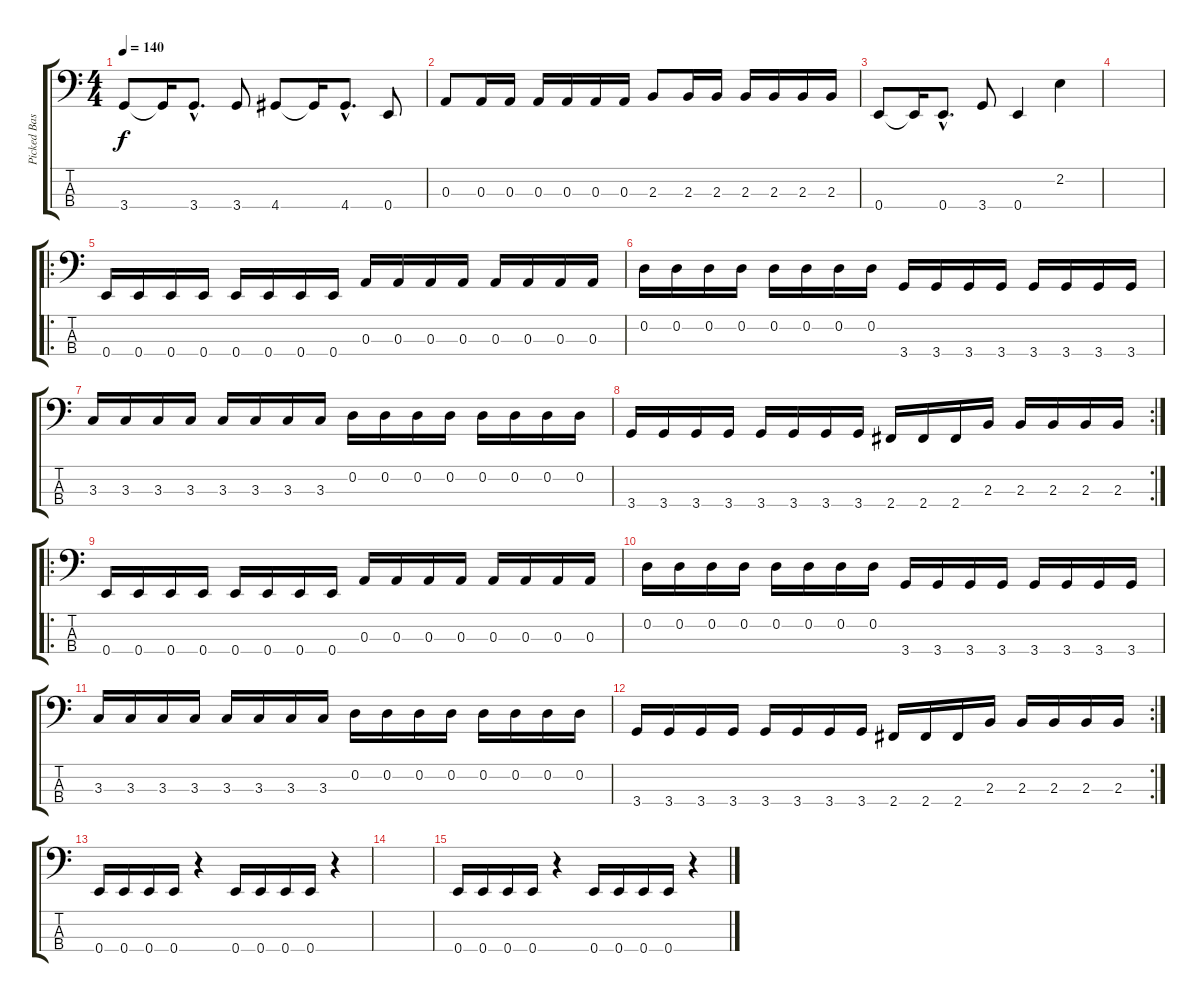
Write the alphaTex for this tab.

\track ("Picked Bass" "Picked Bas") {instrument electricbassfinger}
\staff {score tabs}
\tuning (G2 D2 A1 E1) {hide}
\ts (4 4)
\tempo 140
\clef f4
\ks c
3.4.8{dy f} 3.4{t}.16 3.4{hac}.8{d} 3.4.8 4.4.8 4.4{t}.16 4.4{hac}.8{d} 0.4.8 |
0.3.8 0.3.16 0.3.16 0.3.16 0.3.16 0.3.16 0.3.16 2.3.8 2.3.16 2.3.16 2.3.16 2.3.16 2.3.16 2.3.16 |
0.4.8 0.4{t}.16 0.4{hac}.8{d} 3.4.8 0.4.4 2.2.4 |
|
\ro
0.4.16 0.4.16 0.4.16 0.4.16 0.4.16 0.4.16 0.4.16 0.4.16 0.3.16 0.3.16 0.3.16 0.3.16 0.3.16 0.3.16 0.3.16 0.3.16 |
0.2.16 0.2.16 0.2.16 0.2.16 0.2.16 0.2.16 0.2.16 0.2.16 3.4.16 3.4.16 3.4.16 3.4.16 3.4.16 3.4.16 3.4.16 3.4.16 |
3.3.16 3.3.16 3.3.16 3.3.16 3.3.16 3.3.16 3.3.16 3.3.16 0.2.16 0.2.16 0.2.16 0.2.16 0.2.16 0.2.16 0.2.16 0.2.16 |
\rc 2
3.4.16 3.4.16 3.4.16 3.4.16 3.4.16 3.4.16 3.4.16 3.4.16 2.4.16 2.4.16 2.4.16 2.3.16 2.3.16 2.3.16 2.3.16 2.3.16 |
\ro
0.4.16 0.4.16 0.4.16 0.4.16 0.4.16 0.4.16 0.4.16 0.4.16 0.3.16 0.3.16 0.3.16 0.3.16 0.3.16 0.3.16 0.3.16 0.3.16 |
0.2.16 0.2.16 0.2.16 0.2.16 0.2.16 0.2.16 0.2.16 0.2.16 3.4.16 3.4.16 3.4.16 3.4.16 3.4.16 3.4.16 3.4.16 3.4.16 |
3.3.16 3.3.16 3.3.16 3.3.16 3.3.16 3.3.16 3.3.16 3.3.16 0.2.16 0.2.16 0.2.16 0.2.16 0.2.16 0.2.16 0.2.16 0.2.16 |
\rc 2
3.4.16 3.4.16 3.4.16 3.4.16 3.4.16 3.4.16 3.4.16 3.4.16 2.4.16 2.4.16 2.4.16 2.3.16 2.3.16 2.3.16 2.3.16 2.3.16 |
0.4.16 0.4.16 0.4.16 0.4.16 r.4 0.4.16 0.4.16 0.4.16 0.4.16 r.4 |
|
0.4.16 0.4.16 0.4.16 0.4.16 r.4 0.4.16 0.4.16 0.4.16 0.4.16 r.4
